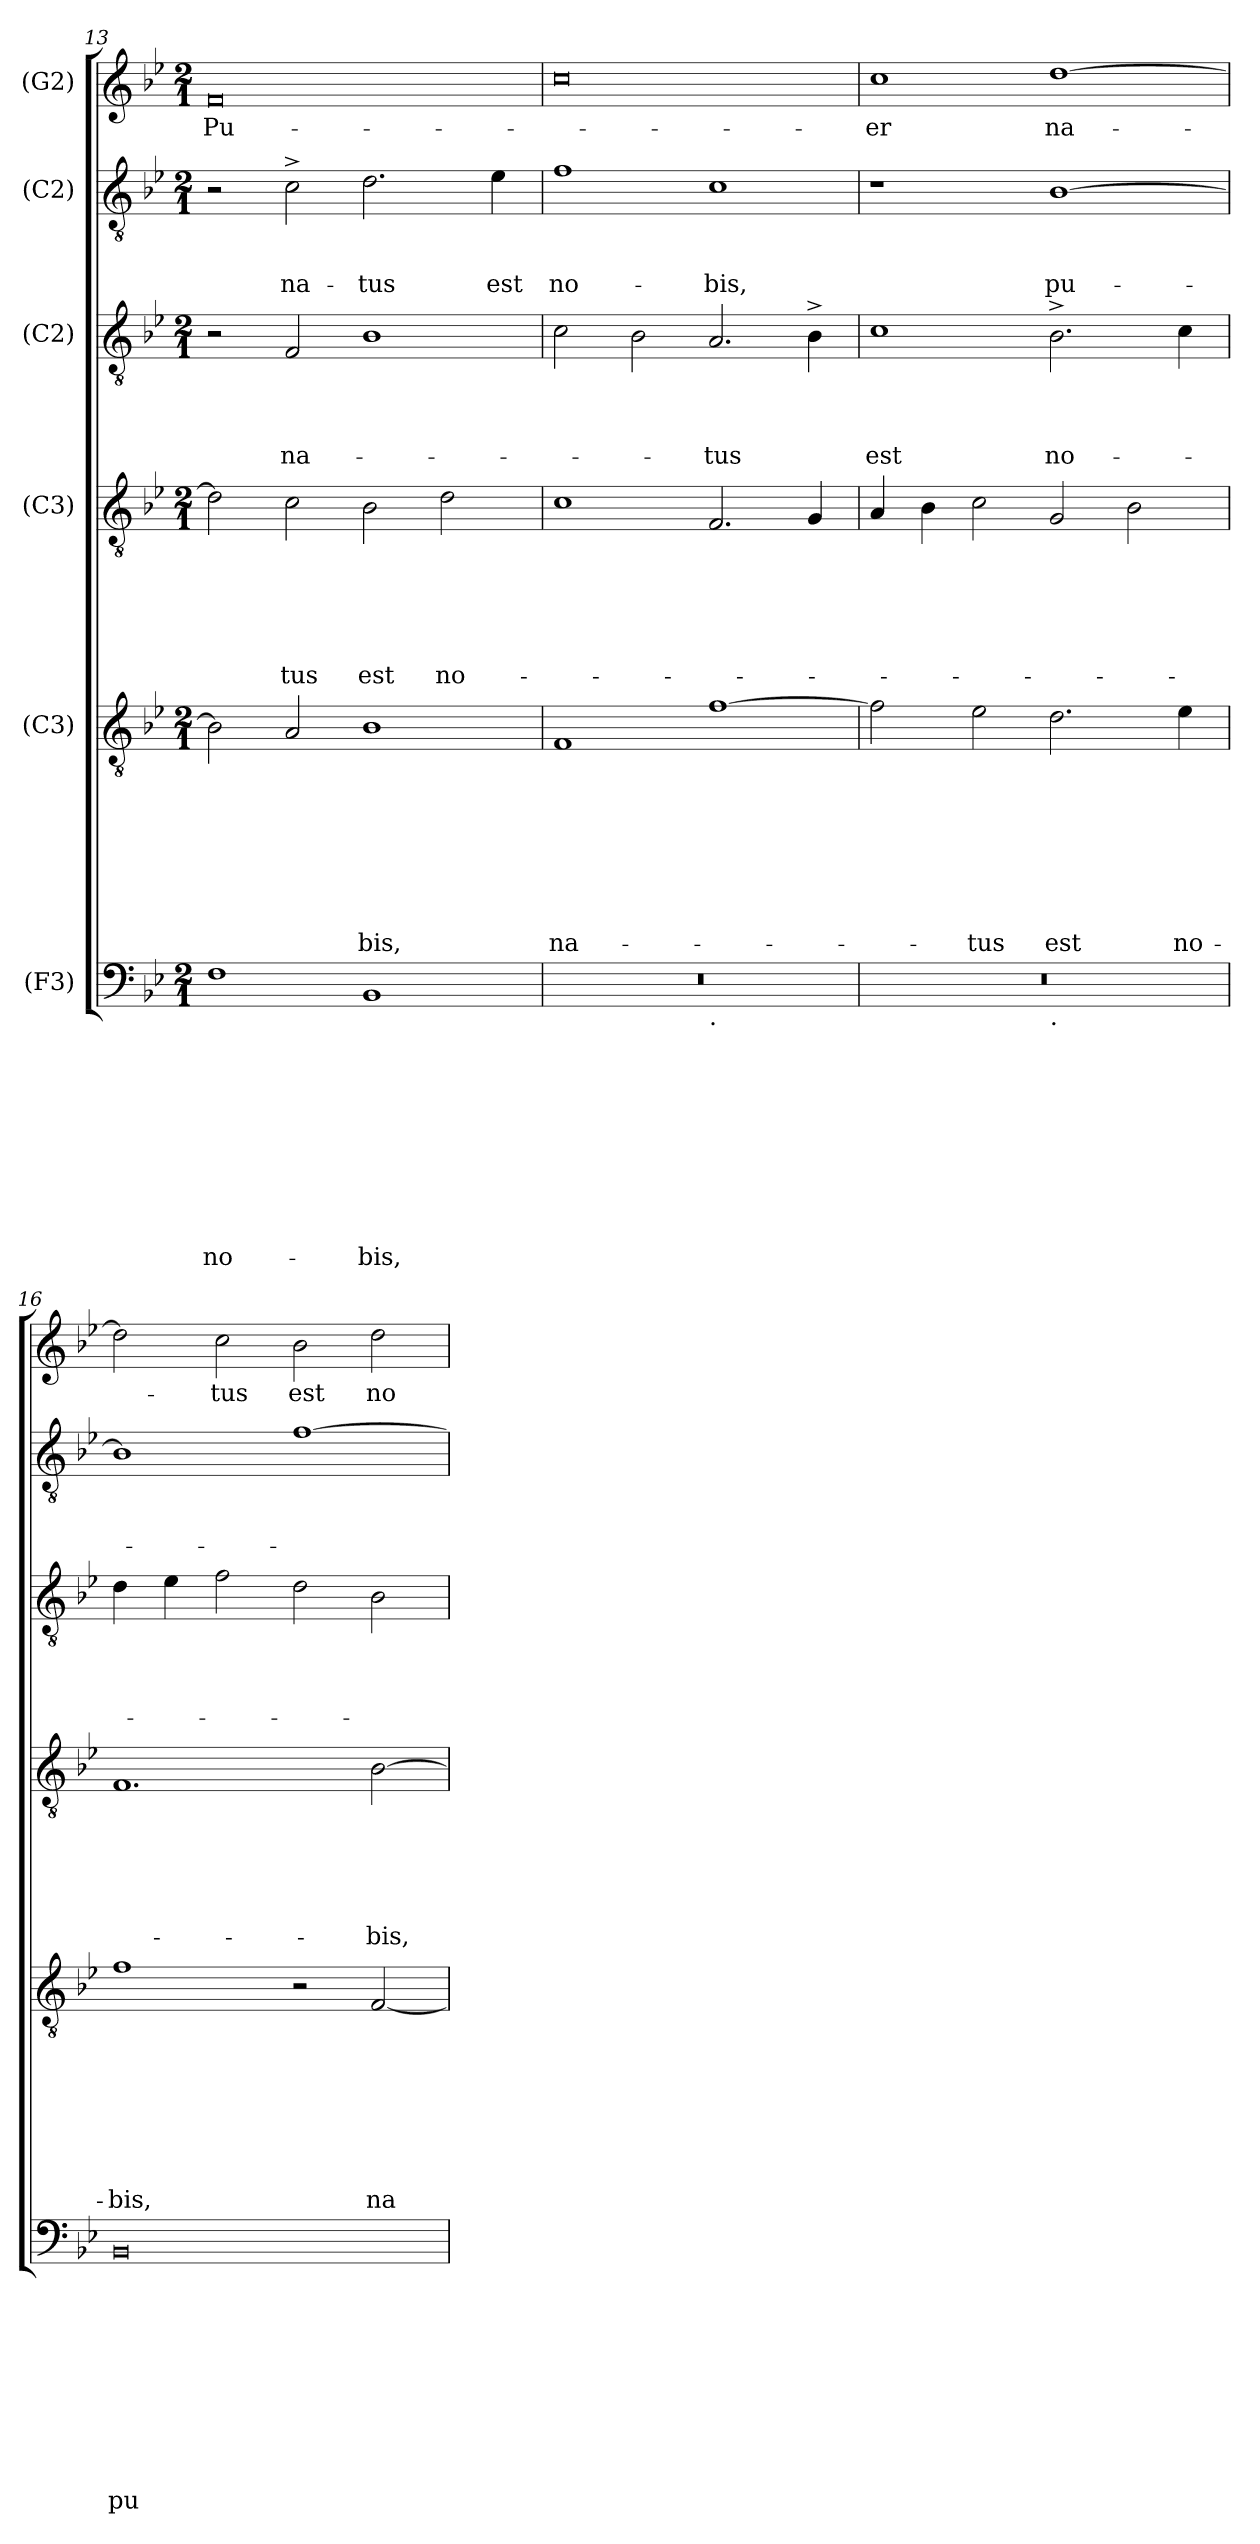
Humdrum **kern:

**kern	**text	**text	**text	**text	**text	**text	**text	**text	**text	**text	**kern	**text	**text	**text	**text	**text	**text	**text	**text	**kern	**text	**text	**text	**text	**text	**text	**kern	**text	**text	**text	**text	**kern	**text	**text	**text	**kern	**text
*part6	*part6	*part6	*part6	*part6	*part6	*part6	*part6	*part6	*part6	*part6	*part5	*part5	*part5	*part5	*part5	*part5	*part5	*part5	*part5	*part4	*part4	*part4	*part4	*part4	*part4	*part4	*part3	*part3	*part3	*part3	*part3	*part2	*part2	*part2	*part2	*part1	*part1
*staff6	*staff6	*staff6	*staff6	*staff6	*staff6	*staff6	*staff6	*staff6	*staff6	*staff6	*staff5	*staff5	*staff5	*staff5	*staff5	*staff5	*staff5	*staff5	*staff5	*staff4	*staff4	*staff4	*staff4	*staff4	*staff4	*staff4	*staff3	*staff3	*staff3	*staff3	*staff3	*staff2	*staff2	*staff2	*staff2	*staff1	*staff1
*I"(F3)	*	*	*	*	*	*	*	*	*	*	*I"(C3)	*	*	*	*	*	*	*	*	*I"(C3)	*	*	*	*	*	*	*I"(C2)	*	*	*	*	*I"(C2)	*	*	*	*I"(G2)	*
*clefF4	*	*	*	*	*	*	*	*	*	*	*clefGv2	*	*	*	*	*	*	*	*	*clefGv2	*	*	*	*	*	*	*clefGv2	*	*	*	*	*clefGv2	*	*	*	*clefG2	*
*k[b-e-]	*	*	*	*	*	*	*	*	*	*	*k[b-e-]	*	*	*	*	*	*	*	*	*k[b-e-]	*	*	*	*	*	*	*k[b-e-]	*	*	*	*	*k[b-e-]	*	*	*	*k[b-e-]	*
*B-:	*	*	*	*	*	*	*	*	*	*	*B-:	*	*	*	*	*	*	*	*	*B-:	*	*	*	*	*	*	*B-:	*	*	*	*	*B-:	*	*	*	*B-:	*
*M2/1	*	*	*	*	*	*	*	*	*	*	*M2/1	*	*	*	*	*	*	*	*	*M2/1	*	*	*	*	*	*	*M2/1	*	*	*	*	*M2/1	*	*	*	*M2/1	*
=13	=13	=13	=13	=13	=13	=13	=13	=13	=13	=13	=13	=13	=13	=13	=13	=13	=13	=13	=13	=13	=13	=13	=13	=13	=13	=13	=13	=13	=13	=13	=13	=13	=13	=13	=13	=13	=13
!	!	!	!	!	!	!	!	!	!	!LO:LY:b	!	!	!	!	!	!	!	!	!	!	!	!	!	!	!	!	!	!	!	!	!	!	!	!	!	!	!LO:LY:b
1F	.	.	.	.	.	.	.	.	.	no-	2B-\]	.	.	.	.	.	.	.	.	2d\]	.	.	.	.	.	.	2r	.	.	.	.	2r	.	.	.	0f	Pu-
!	!	!	!	!	!	!	!	!	!	!	!	!	!	!	!	!	!	!	!	!	!	!	!	!	!	!LO:LY:b	!	!	!	!	!LO:LY:b	!	!	!	!LO:LY:b	!	!
.	.	.	.	.	.	.	.	.	.	.	2A/	.	.	.	.	.	.	.	.	2c\	.	.	.	.	.	-tus	2F/	.	.	.	na-	2c^>\	.	.	na-	.	.
!	!	!	!	!	!	!	!	!	!	!LO:LY:b	!	!	!	!	!	!	!	!	!LO:LY:b	!	!	!	!	!	!	!LO:LY:b	!	!	!	!	!	!	!	!	!LO:LY:b	!	!
1BB-	.	.	.	.	.	.	.	.	.	-bis,	1B-	.	.	.	.	.	.	.	-bis,	2B-\	.	.	.	.	.	est	1B-	.	.	.	.	2.d\	.	.	-tus	.	.
!	!	!	!	!	!	!	!	!	!	!	!	!	!	!	!	!	!	!	!	!	!	!	!	!	!	!LO:LY:b	!	!	!	!	!	!	!	!	!	!	!
.	.	.	.	.	.	.	.	.	.	.	.	.	.	.	.	.	.	.	.	2d\	.	.	.	.	.	no-	.	.	.	.	.	.	.	.	.	.	.
!	!	!	!	!	!	!	!	!	!	!	!	!	!	!	!	!	!	!	!	!	!	!	!	!	!	!	!	!	!	!	!	!	!	!	!LO:LY:b	!	!
.	.	.	.	.	.	.	.	.	.	.	.	.	.	.	.	.	.	.	.	.	.	.	.	.	.	.	.	.	.	.	.	4e-\	.	.	est	.	.
=14	=14	=14	=14	=14	=14	=14	=14	=14	=14	=14	=14	=14	=14	=14	=14	=14	=14	=14	=14	=14	=14	=14	=14	=14	=14	=14	=14	=14	=14	=14	=14	=14	=14	=14	=14	=14	=14
!	!	!	!	!	!	!	!	!	!	!	!	!	!	!	!	!	!	!	!LO:LY:b	!	!	!	!	!	!	!	!	!	!	!	!	!	!	!	!LO:LY:b	!	!
*^	*	*	*	*	*	*	*	*	*	*	*	*	*	*	*	*	*	*	*	*	*	*	*	*	*	*	*	*	*	*	*	*	*	*	*	*	*
0r	1ryy	.	.	.	.	.	.	.	.	.	.	1F	.	.	.	.	.	.	.	na-	1c	.	.	.	.	.	.	2c\	.	.	.	.	1f	.	.	no-	0cc	.
.	.	.	.	.	.	.	.	.	.	.	.	.	.	.	.	.	.	.	.	.	.	.	.	.	.	.	.	2B-\	.	.	.	.	.	.	.	.	.	.
!	!LO:TX:b:t=.	!	!	!	!	!	!	!	!	!	!	!	!	!	!	!	!	!	!	!	!	!	!	!	!	!	!	!	!	!	!	!	!	!	!	!	!	!
!	!	!	!	!	!	!	!	!	!	!	!	!	!	!	!	!	!	!	!	!	!	!	!	!	!	!	!	!	!	!	!	!LO:LY:b	!	!	!	!LO:LY:b	!	!
.	1ryy	.	.	.	.	.	.	.	.	.	.	[>1f	.	.	.	.	.	.	.	.	2.F/	.	.	.	.	.	.	2.A/	.	.	.	-tus	1c	.	.	-bis,	.	.
.	.	.	.	.	.	.	.	.	.	.	.	.	.	.	.	.	.	.	.	.	4G/	.	.	.	.	.	.	4B-^>\	.	.	.	.	.	.	.	.	.	.
=15	=15	=15	=15	=15	=15	=15	=15	=15	=15	=15	=15	=15	=15	=15	=15	=15	=15	=15	=15	=15	=15	=15	=15	=15	=15	=15	=15	=15	=15	=15	=15	=15	=15	=15	=15	=15	=15	=15
!	!	!	!	!	!	!	!	!	!	!	!	!	!	!	!	!	!	!	!	!	!	!	!	!	!	!	!	!	!	!	!	!LO:LY:b	!	!	!	!	!	!LO:LY:b
0r	1ryy	.	.	.	.	.	.	.	.	.	.	2f\]	.	.	.	.	.	.	.	.	4A/	.	.	.	.	.	.	1c	.	.	.	est	1r	.	.	.	1cc	-er
.	.	.	.	.	.	.	.	.	.	.	.	.	.	.	.	.	.	.	.	.	4B-\	.	.	.	.	.	.	.	.	.	.	.	.	.	.	.	.	.
!	!	!	!	!	!	!	!	!	!	!	!	!	!	!	!	!	!	!	!	!LO:LY:b	!	!	!	!	!	!	!	!	!	!	!	!	!	!	!	!	!	!
.	.	.	.	.	.	.	.	.	.	.	.	2e-\	.	.	.	.	.	.	.	-tus	2c\	.	.	.	.	.	.	.	.	.	.	.	.	.	.	.	.	.
!	!LO:TX:b:t=.	!	!	!	!	!	!	!	!	!	!	!	!	!	!	!	!	!	!	!	!	!	!	!	!	!	!	!	!	!	!	!	!	!	!	!	!	!
!	!	!	!	!	!	!	!	!	!	!	!	!	!	!	!	!	!	!	!	!LO:LY:b	!	!	!	!	!	!	!	!	!	!	!	!LO:LY:b	!	!	!	!LO:LY:b	!	!LO:LY:b
.	1ryy	.	.	.	.	.	.	.	.	.	.	2.d\	.	.	.	.	.	.	.	est	2G/	.	.	.	.	.	.	2.B-^>\	.	.	.	no-	[>1B-	.	.	pu-	[>1dd	na-
.	.	.	.	.	.	.	.	.	.	.	.	.	.	.	.	.	.	.	.	.	2B-\	.	.	.	.	.	.	.	.	.	.	.	.	.	.	.	.	.
!	!	!	!	!	!	!	!	!	!	!	!	!	!	!	!	!	!	!	!	!LO:LY:b	!	!	!	!	!	!	!	!	!	!	!	!	!	!	!	!	!	!
.	.	.	.	.	.	.	.	.	.	.	.	4e-\	.	.	.	.	.	.	.	no-	.	.	.	.	.	.	.	4c\	.	.	.	.	.	.	.	.	.	.
=16	=16	=16	=16	=16	=16	=16	=16	=16	=16	=16	=16	=16	=16	=16	=16	=16	=16	=16	=16	=16	=16	=16	=16	=16	=16	=16	=16	=16	=16	=16	=16	=16	=16	=16	=16	=16	=16	=16
!	!	!	!	!	!	!	!	!	!	!	!LO:LY:b	!	!	!	!	!	!	!	!	!LO:LY:b	!	!	!	!	!	!	!	!	!	!	!	!	!	!	!	!	!	!
*v	*v	*	*	*	*	*	*	*	*	*	*	*	*	*	*	*	*	*	*	*	*	*	*	*	*	*	*	*	*	*	*	*	*	*	*	*	*	*
0BB-	.	.	.	.	.	.	.	.	.	pu-	1f	.	.	.	.	.	.	.	-bis,	1.F	.	.	.	.	.	.	4d\	.	.	.	.	1B-]	.	.	.	2dd\]	.
.	.	.	.	.	.	.	.	.	.	.	.	.	.	.	.	.	.	.	.	.	.	.	.	.	.	.	4e-\	.	.	.	.	.	.	.	.	.	.
!	!	!	!	!	!	!	!	!	!	!	!	!	!	!	!	!	!	!	!	!	!	!	!	!	!	!	!	!	!	!	!	!	!	!	!	!	!LO:LY:b
.	.	.	.	.	.	.	.	.	.	.	.	.	.	.	.	.	.	.	.	.	.	.	.	.	.	.	2f\	.	.	.	.	.	.	.	.	2cc\	-tus
!	!	!	!	!	!	!	!	!	!	!	!	!	!	!	!	!	!	!	!	!	!	!	!	!	!	!	!	!	!	!	!	!	!	!	!	!	!LO:LY:b
.	.	.	.	.	.	.	.	.	.	.	2r	.	.	.	.	.	.	.	.	.	.	.	.	.	.	.	2d\	.	.	.	.	[>1f	.	.	.	2b-\	est
!	!	!	!	!	!	!	!	!	!	!	!	!	!	!	!	!	!	!	!LO:LY:b	!	!	!	!	!	!	!LO:LY:b	!	!	!	!	!	!	!	!	!	!	!LO:LY:b
.	.	.	.	.	.	.	.	.	.	.	[>2F/	.	.	.	.	.	.	.	na-	[>2B-\	.	.	.	.	.	-bis,	2B-\	.	.	.	.	.	.	.	.	2dd\	no-
=	=	=	=	=	=	=	=	=	=	=	=	=	=	=	=	=	=	=	=	=	=	=	=	=	=	=	=	=	=	=	=	=	=	=	=	=	=
*-	*-	*-	*-	*-	*-	*-	*-	*-	*-	*-	*-	*-	*-	*-	*-	*-	*-	*-	*-	*-	*-	*-	*-	*-	*-	*-	*-	*-	*-	*-	*-	*-	*-	*-	*-	*-	*-
